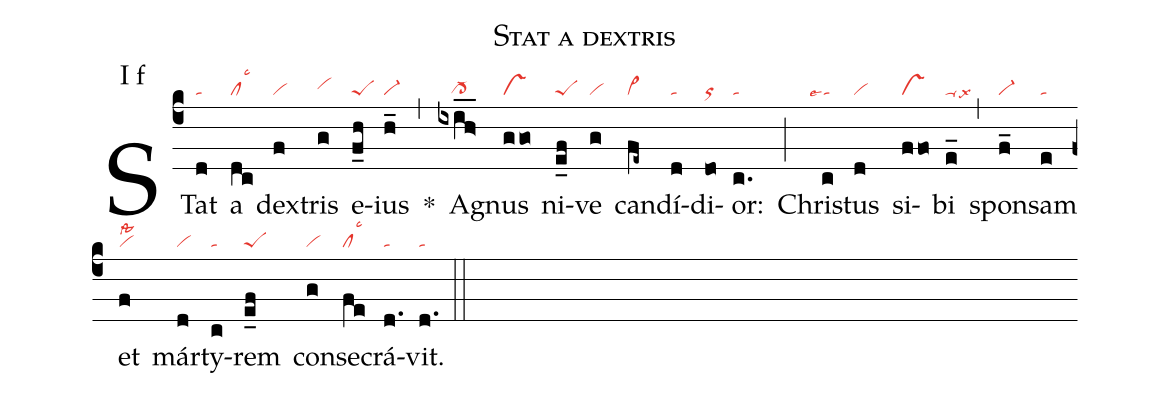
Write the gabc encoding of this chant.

name: Stat a dextris;
annotation: I f;
mode: 1;
nabc-lines: 1;
%%
(c4)
STat(d|ta) a(dc|cllsc3) de(f|vi)xtris(g|vihh) e(f_h|peS)ius(h_|vi-) *(,)
A(ixi_h>_|///cl->)gnus(ggo|vs) ni(e_f|peS)ve(g|vi) can(fe~|vi>)dí(d|ta)di(do|or)or:(c.|ta) (;)
Chri(c|```talse4)stus(d|vi) si(ffo|vs)bi(e_|ta-lsx6) (,)
spon(f_|vi-)sam(e|ta) et(f|vilssta2) már(d|vi)ty(c|ta)rem(e_f|peS) con(g|vi)se(fe|cllsc3)crá(d.|ta)vit.(d.|ta) (::)
